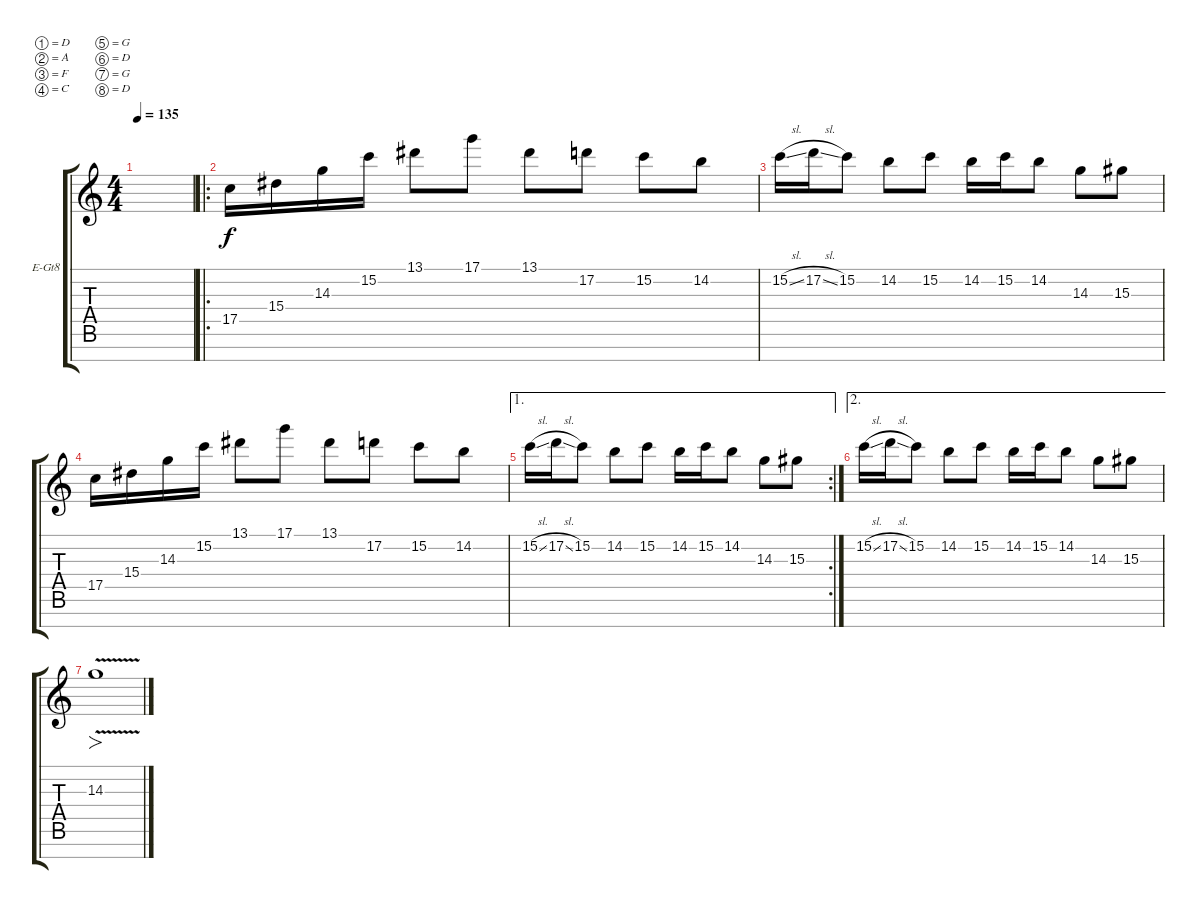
\bracketExtendMode groupsimilarinstruments
\firstSystemTrackNameOrientation horizontal
\otherSystemsTrackNameOrientation horizontal
\track ("Tape Delay" "E-Gt8") {instrument overdrivenguitar}
\staff {score tabs}
\tuning (D4 A3 F3 C3 G2 D2 G1 D1)
\ts (4 4)
\tempo 135
\clef g2
\ks c
|
\ro
17.5.16 15.4.16 14.3.16 15.2.16 13.1.8 17.1.8 13.1.8 17.2.8 15.2.8 14.2.8 |
15.2{sl}.16 17.2{sl}.16 15.2.8 14.2.8 15.2.8 14.2.16 15.2.16 14.2.8 14.3.8 15.3.8 |
17.5.16 15.4.16 14.3.16 15.2.16 13.1.8 17.1.8 13.1.8 17.2.8 15.2.8 14.2.8 |
\ae 1
\rc 2
15.2{sl}.16 17.2{sl}.16 15.2.8 14.2.8 15.2.8 14.2.16 15.2.16 14.2.8 14.3.8 15.3.8 |
\ae 2
15.2{sl}.16 17.2{sl}.16 15.2.8 14.2.8 15.2.8 14.2.16 15.2.16 14.2.8 14.3.8 15.3.8 |
14.3{v}.1{fo}
